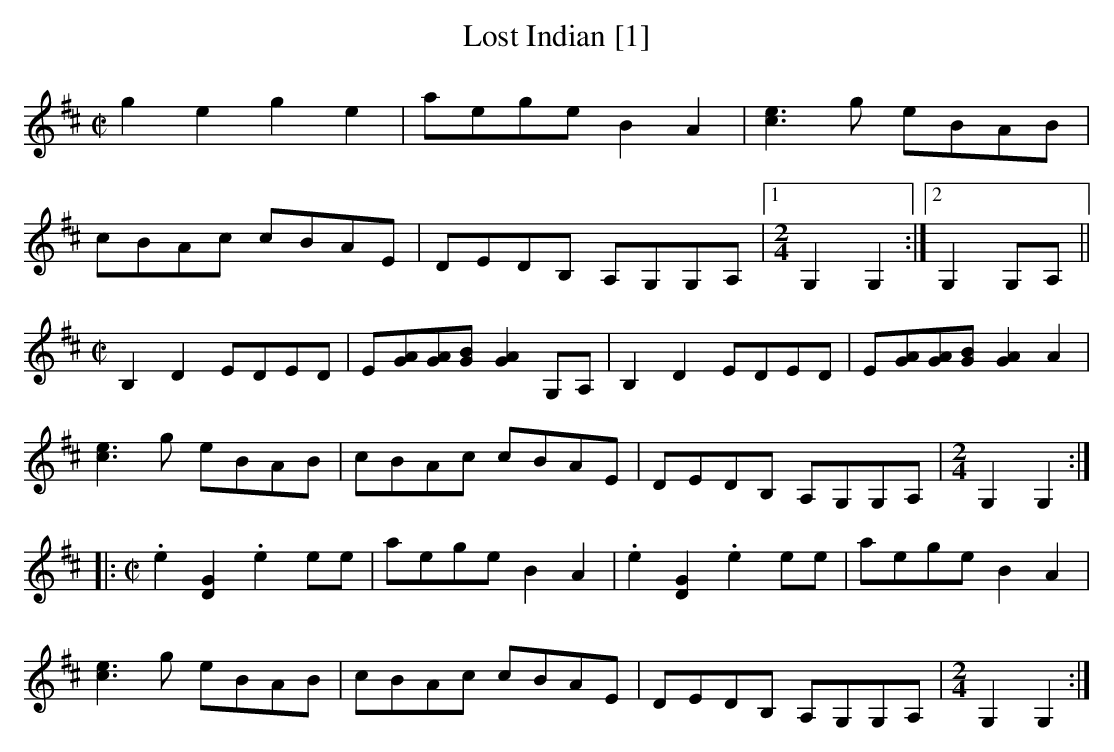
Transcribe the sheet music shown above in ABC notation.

X:1
T:Lost Indian [1]
M:C|
L:1/8
K:D
g2e2g2e2 | aege B2 A2 | [c3e3]g eBAB |
cBAc cBAE | DEDB, A,G,G,A,|1[M:2/4]G,2 G,2 :|2 G,2 G,A, ||
[M:C|]B,2 D2 EDED | E[GA][GA][GB] [G2A2]G,A, | B,2 D2 EDED |  E[GA][GA][GB] [G2A2] A2 |
[c3e3]g eBAB | cBAc cBAE | DEDB, A,G,G,A, |[M:2/4]G,2 G,2 :|
|:[M:C|] .e2 [G2D2] .e2 ee | aege B2 A2 | .e2 [G2D2] .e2 ee | aege B2 A2 |
[c3e3]g eBAB | cBAc cBAE | DEDB, A,G,G,A, |[M:2/4]G,2 G,2 :|
